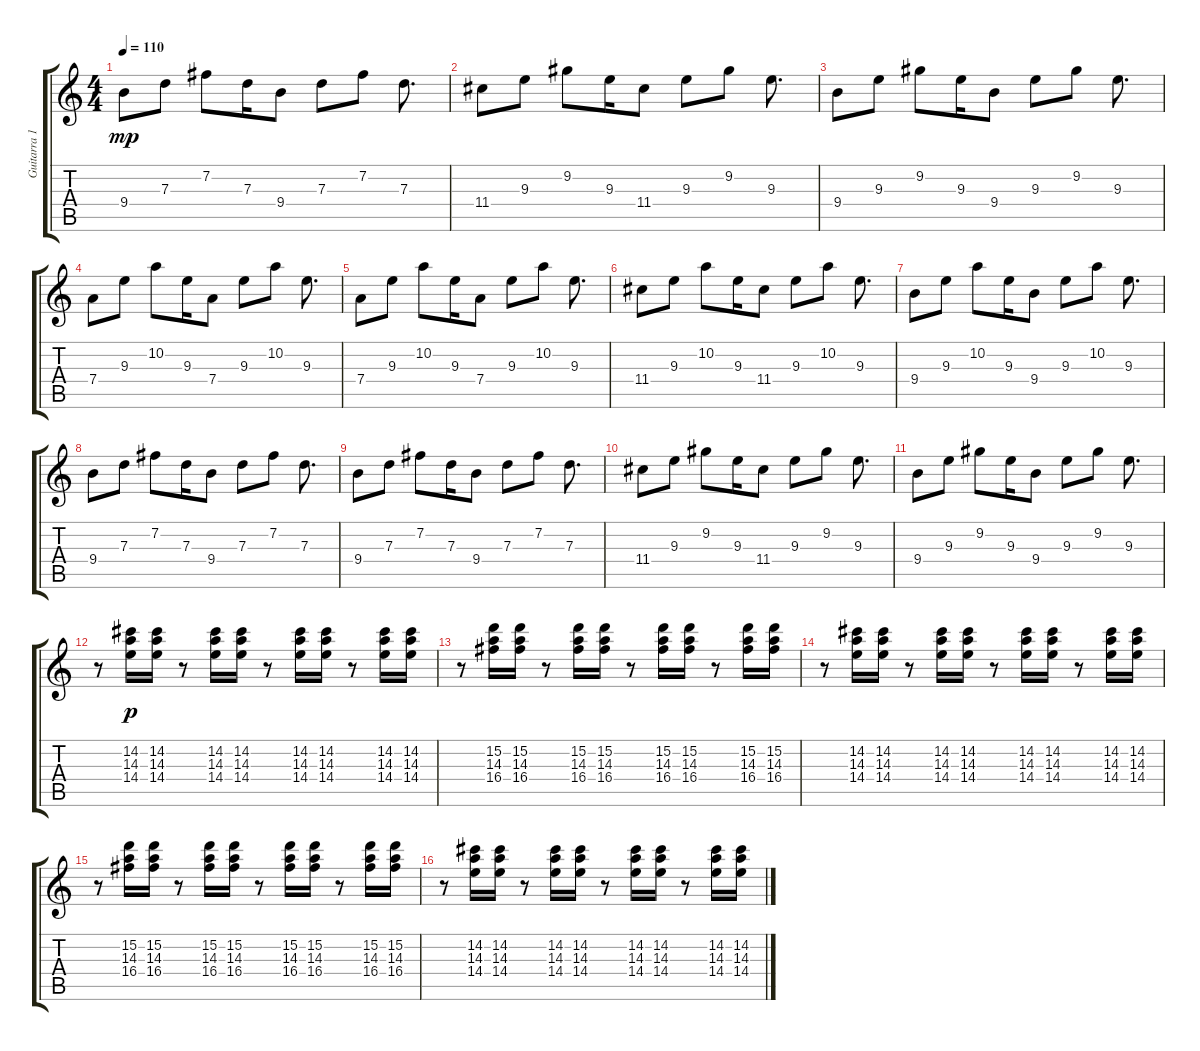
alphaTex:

\track ("Guitarra 1" "Guitarra 1") {instrument distortionguitar}
\staff {score tabs}
\tuning (E4 B3 G3 D3 A2 E2) {hide}
\ts (4 4)
\tempo 110
\clef g2
\ks c
9.4.8{dy mp} 7.3.8 7.2.8 7.3.16 9.4.8 7.3.8 7.2.8 7.3.8{d} |
11.4.8 9.3.8 9.2.8 9.3.16 11.4.8 9.3.8 9.2.8 9.3.8{d} |
9.4.8 9.3.8 9.2.8 9.3.16 9.4.8 9.3.8 9.2.8 9.3.8{d} |
7.4.8 9.3.8 10.2.8 9.3.16 7.4.8 9.3.8 10.2.8 9.3.8{d} |
7.4.8 9.3.8 10.2.8 9.3.16 7.4.8 9.3.8 10.2.8 9.3.8{d} |
11.4.8 9.3.8 10.2.8 9.3.16 11.4.8 9.3.8 10.2.8 9.3.8{d} |
9.4.8 9.3.8 10.2.8 9.3.16 9.4.8 9.3.8 10.2.8 9.3.8{d} |
9.4.8 7.3.8 7.2.8 7.3.16 9.4.8 7.3.8 7.2.8 7.3.8{d} |
9.4.8 7.3.8 7.2.8 7.3.16 9.4.8 7.3.8 7.2.8 7.3.8{d} |
11.4.8 9.3.8 9.2.8 9.3.16 11.4.8 9.3.8 9.2.8 9.3.8{d} |
9.4.8 9.3.8 9.2.8 9.3.16 9.4.8 9.3.8 9.2.8 9.3.8{d} |
r.8 (14.2 14.3 14.4).16{dy p} (14.2 14.3 14.4).16 r.8 (14.2 14.3 14.4).16 (14.2 14.3 14.4).16 r.8 (14.2 14.3 14.4).16 (14.2 14.3 14.4).16 r.8 (14.2 14.3 14.4).16 (14.2 14.3 14.4).16 |
r.8 (15.2 14.3 16.4).16 (15.2 14.3 16.4).16 r.8 (15.2 14.3 16.4).16 (15.2 14.3 16.4).16 r.8 (15.2 14.3 16.4).16 (15.2 14.3 16.4).16 r.8 (15.2 14.3 16.4).16 (15.2 14.3 16.4).16 |
r.8 (14.2 14.3 14.4).16 (14.2 14.3 14.4).16 r.8 (14.2 14.3 14.4).16 (14.2 14.3 14.4).16 r.8 (14.2 14.3 14.4).16 (14.2 14.3 14.4).16 r.8 (14.2 14.3 14.4).16 (14.2 14.3 14.4).16 |
r.8 (15.2 14.3 16.4).16 (15.2 14.3 16.4).16 r.8 (15.2 14.3 16.4).16 (15.2 14.3 16.4).16 r.8 (15.2 14.3 16.4).16 (15.2 14.3 16.4).16 r.8 (15.2 14.3 16.4).16 (15.2 14.3 16.4).16 |
r.8 (14.2 14.3 14.4).16 (14.2 14.3 14.4).16 r.8 (14.2 14.3 14.4).16 (14.2 14.3 14.4).16 r.8 (14.2 14.3 14.4).16 (14.2 14.3 14.4).16 r.8 (14.2 14.3 14.4).16 (14.2 14.3 14.4).16
